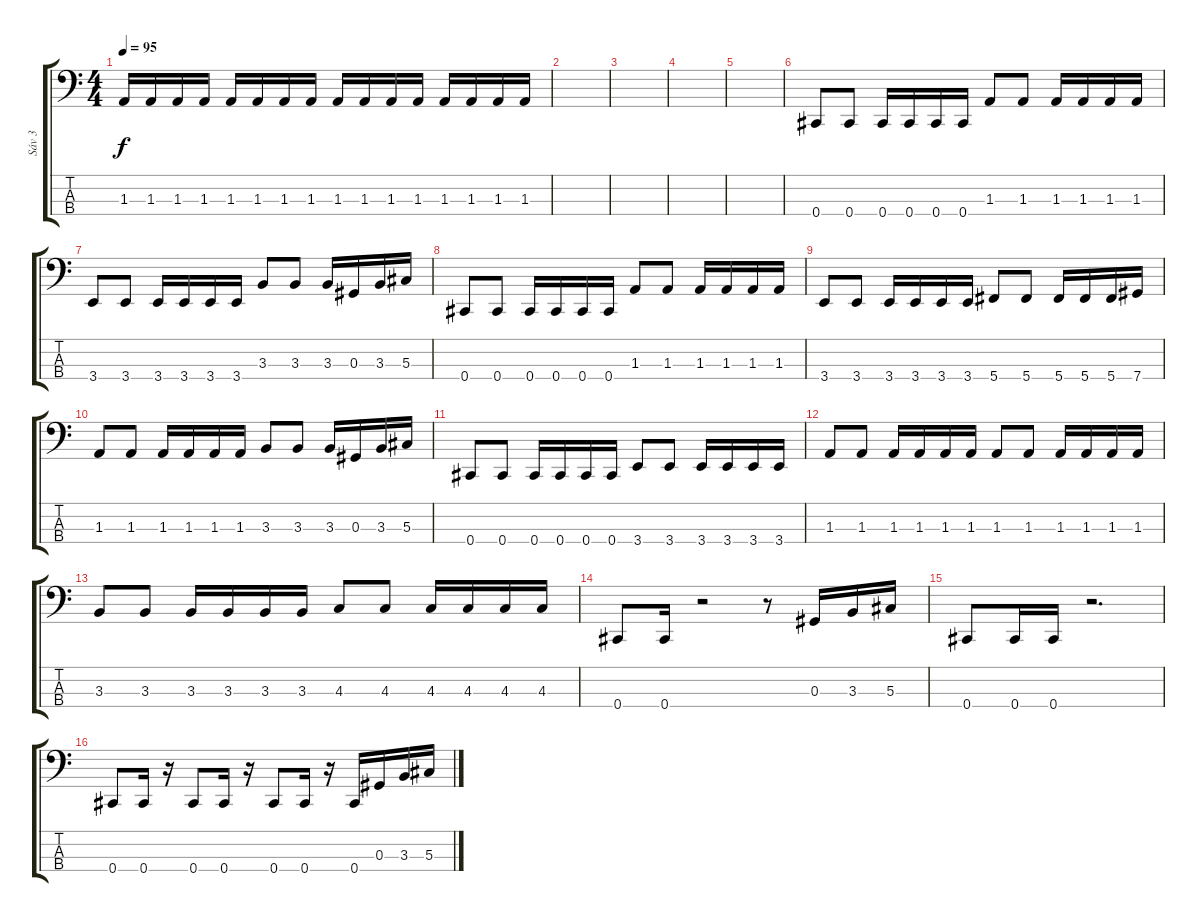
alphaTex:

\track ("Sáv 3" "Sáv 3") {instrument electricbasspick}
\staff {score tabs}
\tuning (Gb2 Db2 Ab1 Db1) {hide}
\ts (4 4)
\tempo 95
\clef f4
\ks c
1.3.16{dy f} 1.3.16 1.3.16 1.3.16 1.3.16 1.3.16 1.3.16 1.3.16 1.3.16 1.3.16 1.3.16 1.3.16 1.3.16 1.3.16 1.3.16 1.3.16 |
|
|
|
|
0.4.8 0.4.8 0.4.16 0.4.16 0.4.16 0.4.16 1.3.8 1.3.8 1.3.16 1.3.16 1.3.16 1.3.16 |
3.4.8 3.4.8 3.4.16 3.4.16 3.4.16 3.4.16 3.3.8 3.3.8 3.3.16 0.3.16 3.3.16 5.3.16 |
0.4.8 0.4.8 0.4.16 0.4.16 0.4.16 0.4.16 1.3.8 1.3.8 1.3.16 1.3.16 1.3.16 1.3.16 |
3.4.8 3.4.8 3.4.16 3.4.16 3.4.16 3.4.16 5.4.8 5.4.8 5.4.16 5.4.16 5.4.16 7.4.16 |
1.3.8 1.3.8 1.3.16 1.3.16 1.3.16 1.3.16 3.3.8 3.3.8 3.3.16 0.3.16 3.3.16 5.3.16 |
0.4.8 0.4.8 0.4.16 0.4.16 0.4.16 0.4.16 3.4.8 3.4.8 3.4.16 3.4.16 3.4.16 3.4.16 |
1.3.8 1.3.8 1.3.16 1.3.16 1.3.16 1.3.16 1.3.8 1.3.8 1.3.16 1.3.16 1.3.16 1.3.16 |
3.3.8 3.3.8 3.3.16 3.3.16 3.3.16 3.3.16 4.3.8 4.3.8 4.3.16 4.3.16 4.3.16 4.3.16 |
0.4.8 0.4.16 r.2 r.8 0.3.16 3.3.16 5.3.16 |
0.4.8 0.4.16 0.4.16 r.2{d} |
0.4.8 0.4.16 r.16 0.4.8 0.4.16 r.16 0.4.8 0.4.16 r.16 0.4.16 0.3.16 3.3.16 5.3.16
